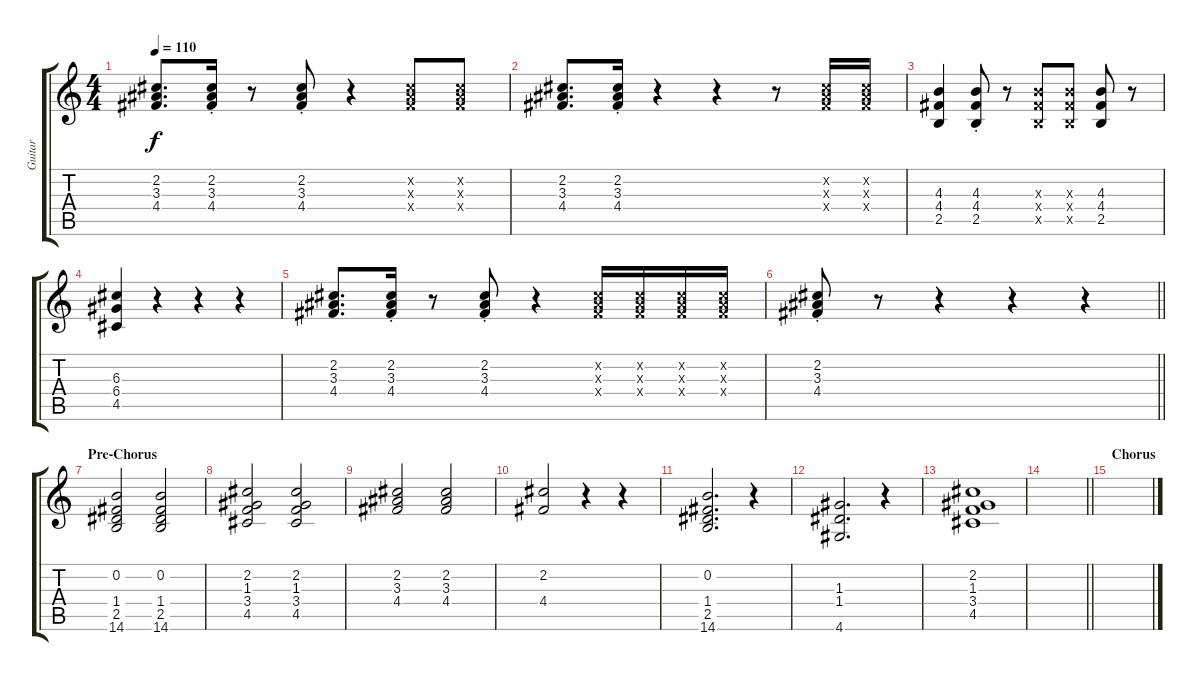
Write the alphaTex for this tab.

\track ("Guitar" "Guitar") {instrument electricguitarclean}
\staff {score tabs}
\tuning (E4 B3 G3 D3 A2 E2) {hide}
\ts (4 4)
\tempo 110
\clef g2
\ks c
(2.2 3.3 4.4).8{d dy f} (2.2{st} 3.3{st} 4.4{st}).16 r.8 (2.2{st} 3.3{st} 4.4{st}).8 r.4 (2.2{x} 3.3{x} 4.4{x}).8 (2.2{x} 3.3{x} 4.4{x}).8 |
(2.2 3.3 4.4).8{d} (2.2{st} 3.3{st} 4.4{st}).16 r.4 r.4 r.8 (2.2{x} 3.3{x} 4.4{x}).16 (2.2{x} 3.3{x} 4.4{x}).16 |
(4.3 4.4 2.5).4 (4.3{st} 4.4{st} 2.5{st}).8 r.8 (4.3{x} 4.4{x} 2.5{x}).8 (4.3{x} 4.4{x} 2.5{x}).8 (4.3 4.4 2.5).8 r.8 |
(6.3 6.4 4.5).4 r.4 r.4 r.4 |
(2.2 3.3 4.4).8{d} (2.2{st} 3.3{st} 4.4{st}).16 r.8 (2.2{st} 3.3{st} 4.4{st}).8 r.4 (2.2{x} 3.3{x} 4.4{x}).16 (2.2{x} 3.3{x} 4.4{x}).16 (2.2{x} 3.3{x} 4.4{x}).16 (2.2{x} 3.3{x} 4.4{x}).16 |
\barLineRight lightlight
(2.2{st} 3.3{st} 4.4{st}).8 r.8 r.4 r.4 r.4 |
\section ("" "Pre-Chorus")
(0.2 1.4 2.5 14.6).2{volume 6 balance 16 instrument distortionguitar} (0.2 1.4 2.5 14.6).2 |
(2.2 1.3 3.4 4.5).2 (2.2 1.3 3.4 4.5).2 |
(2.2 3.3 4.4).2 (2.2 3.3 4.4).2 |
(2.2 4.4).2 r.4 r.4 |
(0.2 1.4 2.5 14.6).2{d} r.4 |
(1.3 1.4 4.6).2{d} r.4 |
(2.2 1.3 3.4 4.5).1 |
\barLineRight lightlight
|
\section ("" "Chorus")
